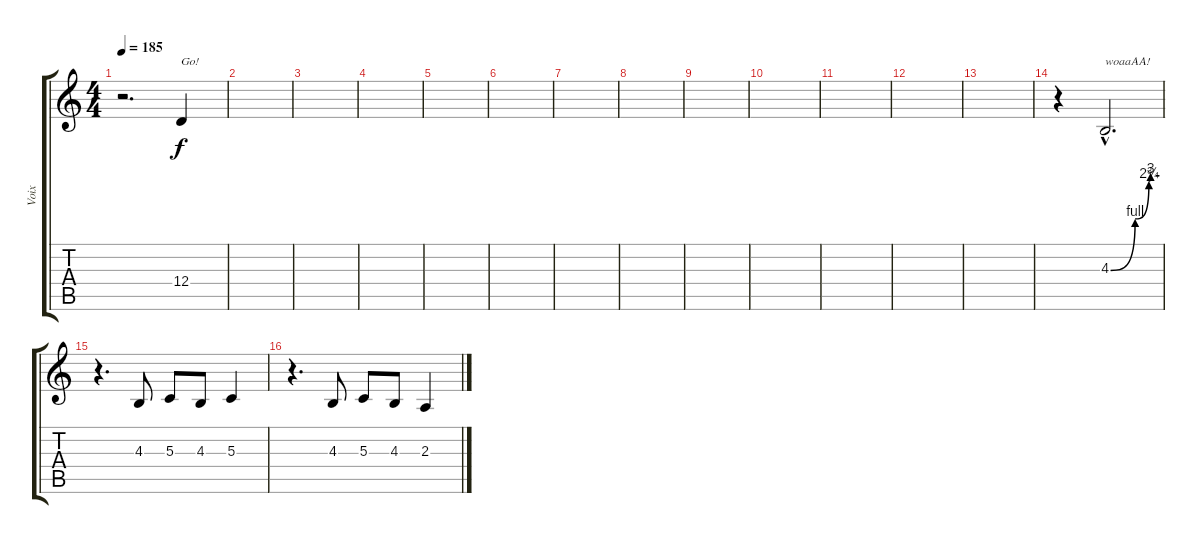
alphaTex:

\track ("Voix" "Voix") {instrument cello}
\staff {score tabs}
\tuning (E4 B3 G3 D3 A2 E2) {hide}
\ts (4 4)
\tempo 185
\clef g2
\ks c
r.2{d dy f} 12.4.4{txt "Go!"} |
|
|
|
|
|
|
|
|
|
|
|
|
r.4 4.3{be (custom 0 0 30 4 47 11 49 12 60 12) hac}.2{d txt "woaaAA!"} |
r.4{d} 4.3.8 5.3.8 4.3.8 5.3.4 |
r.4{d} 4.3.8 5.3.8 4.3.8 2.3.4
